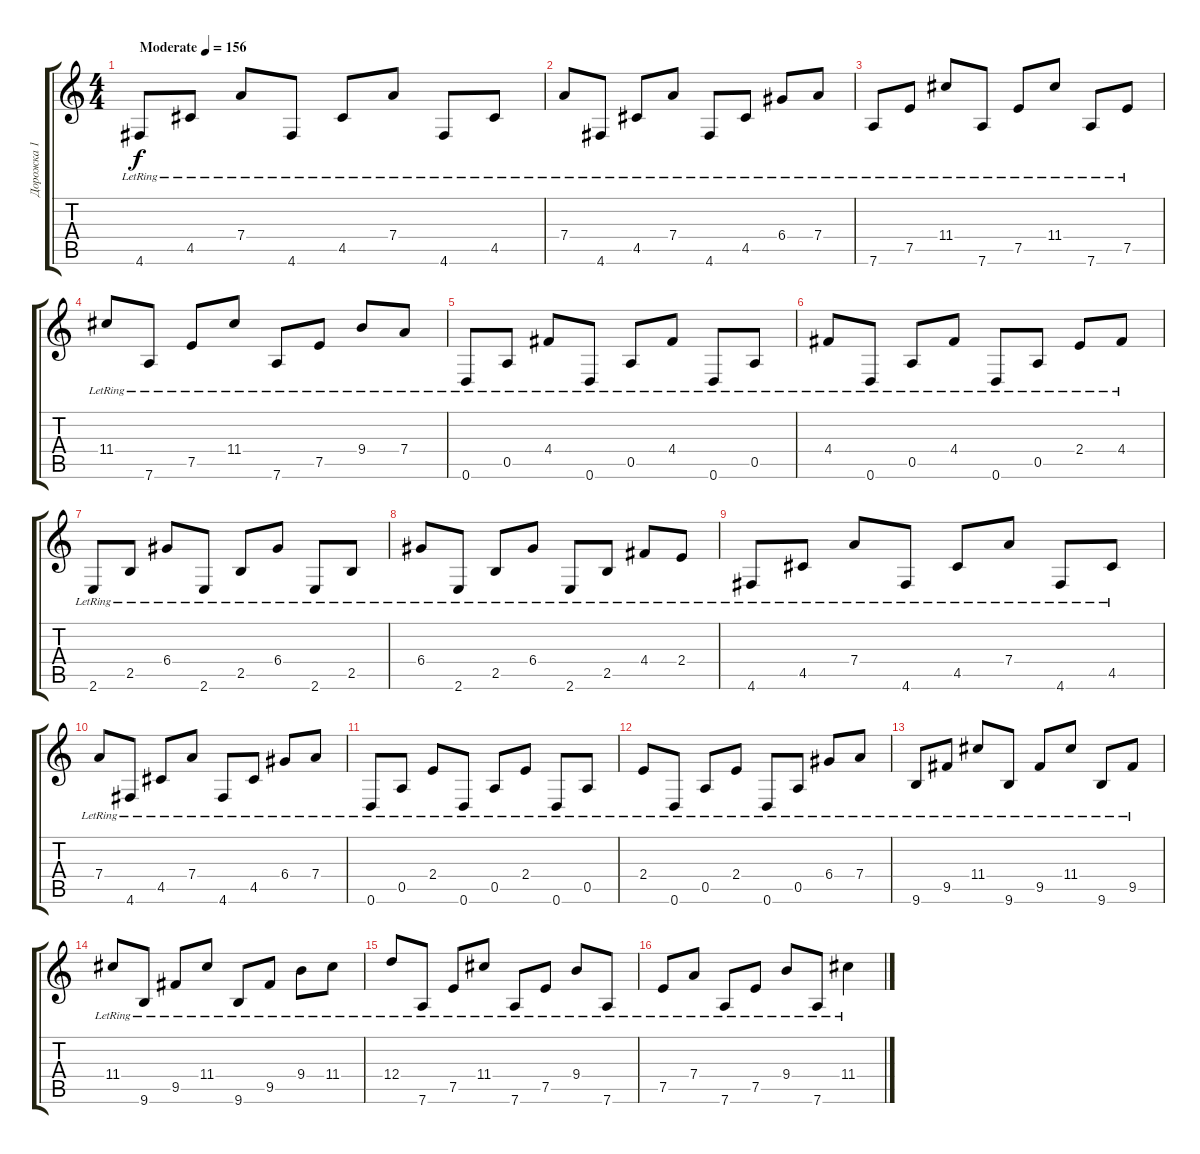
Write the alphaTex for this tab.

\track ("Дорожка 1" "Дорожка 1") {instrument electricguitarmuted}
\staff {score tabs}
\tuning (E4 B3 G3 D3 A2 D2) {hide}
\ts (4 4)
\tempo (156 "Moderate")
\clef g2
\ks c
4.6{lr}.8{dy f instrument electricguitarmuted} 4.5{lr}.8 7.4{lr}.8 4.6{lr}.8 4.5{lr}.8 7.4{lr}.8 4.6{lr}.8 4.5{lr}.8 |
7.4{lr}.8 4.6{lr}.8 4.5{lr}.8 7.4{lr}.8 4.6{lr}.8 4.5{lr}.8 6.4{lr}.8 7.4{lr}.8 |
7.6{lr}.8 7.5{lr}.8 11.4{lr}.8 7.6{lr}.8 7.5{lr}.8 11.4{lr}.8 7.6{lr}.8 7.5{lr}.8 |
11.4{lr}.8 7.6{lr}.8 7.5{lr}.8 11.4{lr}.8 7.6{lr}.8 7.5{lr}.8 9.4{lr}.8 7.4{lr}.8 |
0.6{lr}.8 0.5{lr}.8 4.4{lr}.8 0.6{lr}.8 0.5{lr}.8 4.4{lr}.8 0.6{lr}.8 0.5{lr}.8 |
4.4{lr}.8 0.6{lr}.8 0.5{lr}.8 4.4{lr}.8 0.6{lr}.8 0.5{lr}.8 2.4{lr}.8 4.4{lr}.8 |
2.6{lr}.8 2.5{lr}.8 6.4{lr}.8 2.6{lr}.8 2.5{lr}.8 6.4{lr}.8 2.6{lr}.8 2.5{lr}.8 |
6.4{lr}.8 2.6{lr}.8 2.5{lr}.8 6.4{lr}.8 2.6{lr}.8 2.5{lr}.8 4.4{lr}.8 2.4{lr}.8 |
4.6{lr}.8 4.5{lr}.8 7.4{lr}.8 4.6{lr}.8 4.5{lr}.8 7.4{lr}.8 4.6{lr}.8 4.5{lr}.8 |
7.4{lr}.8 4.6{lr}.8 4.5{lr}.8 7.4{lr}.8 4.6{lr}.8 4.5{lr}.8 6.4{lr}.8 7.4{lr}.8 |
0.6{lr}.8 0.5{lr}.8 2.4{lr}.8 0.6{lr}.8 0.5{lr}.8 2.4{lr}.8 0.6{lr}.8 0.5{lr}.8 |
2.4{lr}.8 0.6{lr}.8 0.5{lr}.8 2.4{lr}.8 0.6{lr}.8 0.5{lr}.8 6.4{lr}.8 7.4{lr}.8 |
9.6{lr}.8 9.5{lr}.8 11.4{lr}.8 9.6{lr}.8 9.5{lr}.8 11.4{lr}.8 9.6{lr}.8 9.5{lr}.8 |
11.4{lr}.8 9.6{lr}.8 9.5{lr}.8 11.4{lr}.8 9.6{lr}.8 9.5{lr}.8 9.4{lr}.8 11.4{lr}.8 |
12.4{lr}.8 7.6{lr}.8 7.5{lr}.8 11.4{lr}.8 7.6{lr}.8 7.5{lr}.8 9.4{lr}.8 7.6{lr}.8 |
7.5{lr}.8 7.4{lr}.8 7.6{lr}.8 7.5{lr}.8 9.4{lr}.8 7.6{lr}.8 11.4{lr}.4
